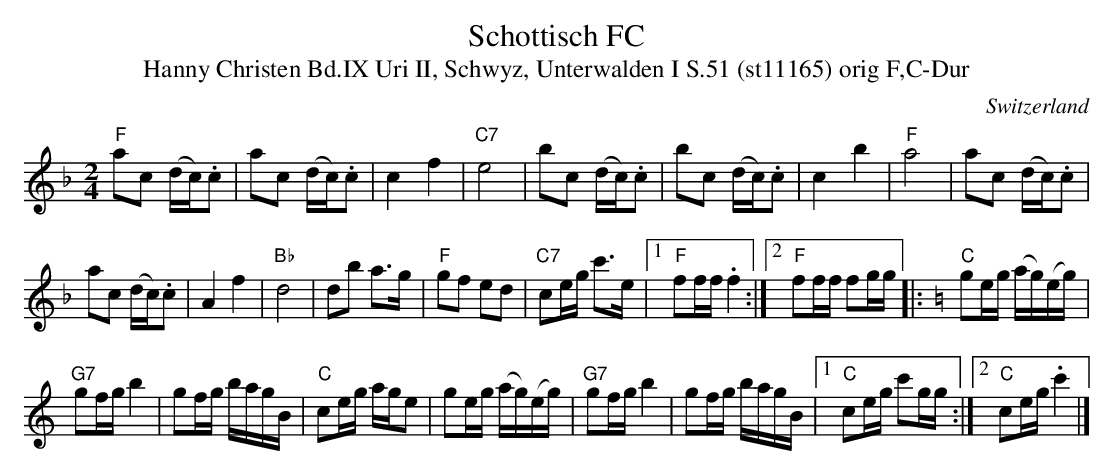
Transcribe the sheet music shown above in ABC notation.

X:1
T: Schottisch FC
T: Hanny Christen Bd.IX Uri II, Schwyz, Unterwalden I S.51 (st11165) orig F,C-Dur
M:2/4
L:1/8
O:Switzerland
K:F major
"F"ac (d/c/).c | ac (d/c/).c | c2f2 | "C7"e4 | bc (d/c/).c | bc (d/c/).c | c2b2 | "F"a4 | ac (d/c/).c |
ac (d/c/).c | A2f2 | "Bb"d4 | db a>g | "F"gf ed | "C7"ce/g/ c'>e |1 "F"ff/f/.f2 :|2 "F"ff/f/ fg/g/ |: [K:C] "C"ge/g/ [L:1/16] (ag)(eg) |
"G7"g2fg b4 | g2fg bagB | "C"c2eg age2 | g2eg (ag)(eg) | "G7"g2fg b4 | g2fg bagB |1 "C"c2eg c'2gg :|2 "C"c2eg .c'4 |]
